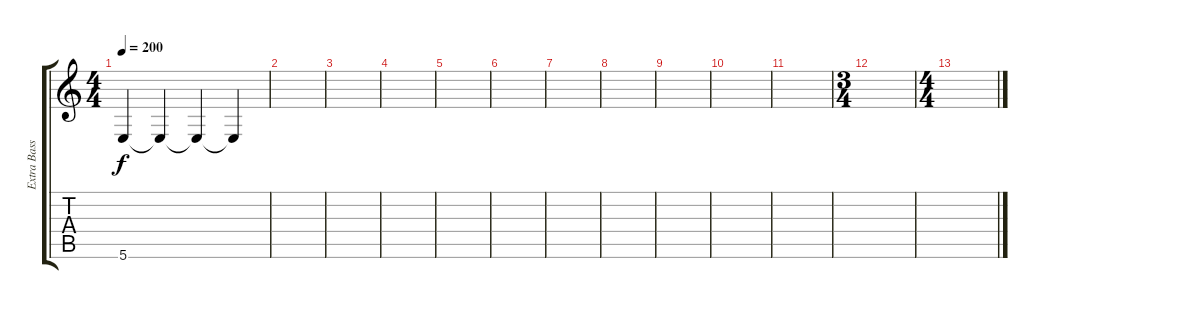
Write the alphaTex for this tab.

\track ("Extra Bass" "Extra Bass") {instrument contrabass}
\staff {score tabs}
\tuning (E4 B3 G3 D3 A2 B1) {hide}
\ts (4 4)
\tempo 200
\clef g2
\ks c
5.6{t}.4{dy f} 5.6{t}.4 5.6{t}.4 5.6{t}.4 |
|
|
|
|
|
|
|
|
|
|
\ts (3 4)
|
\ts (4 4)
